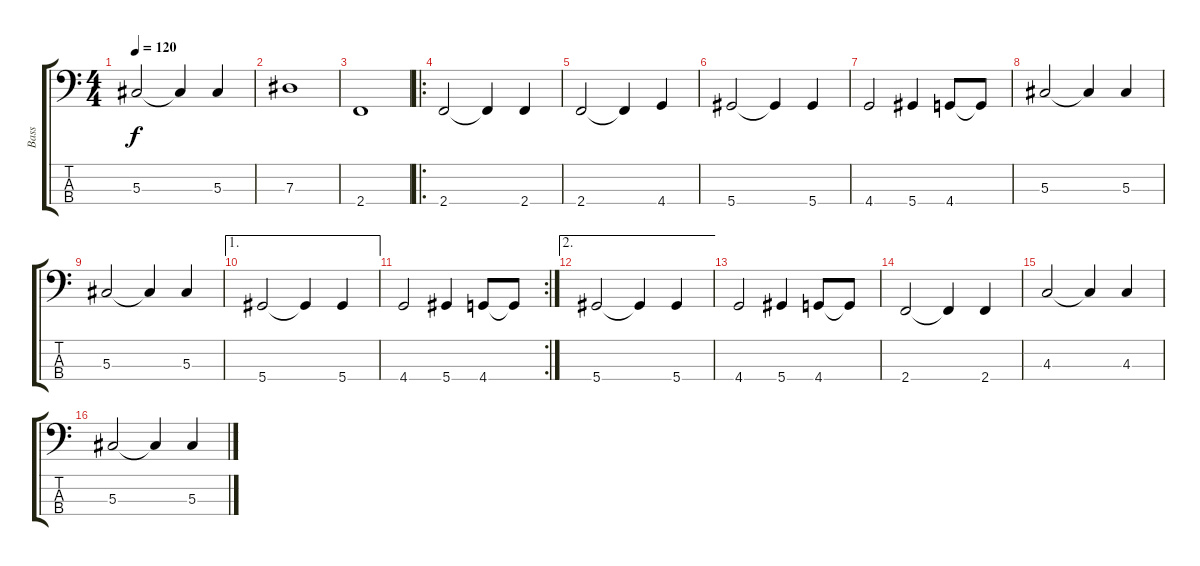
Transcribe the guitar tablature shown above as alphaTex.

\track ("Bass" "Bass") {instrument electricbassfinger}
\staff {score tabs}
\tuning (Gb2 Db2 Ab1 Eb1) {hide}
\ts (4 4)
\tempo 120
\clef f4
\ks c
5.3.2{dy f} 5.3{t}.4 5.3.4 |
7.3.1 |
2.4.1 |
\ro
2.4.2 2.4{t}.4 2.4.4 |
2.4.2 2.4{t}.4 4.4.4 |
5.4.2 5.4{t}.4 5.4.4 |
4.4.2 5.4.4 4.4.8 4.4{t}.8 |
5.3.2 5.3{t}.4 5.3.4 |
5.3.2 5.3{t}.4 5.3.4 |
\ae 1
5.4.2 5.4{t}.4 5.4.4 |
\rc 2
4.4.2 5.4.4 4.4.8 4.4{t}.8 |
\ae 2
5.4.2 5.4{t}.4 5.4.4 |
4.4.2 5.4.4 4.4.8 4.4{t}.8 |
2.4.2 2.4{t}.4 2.4.4 |
4.3.2 4.3{t}.4 4.3.4 |
5.3.2 5.3{t}.4 5.3.4
